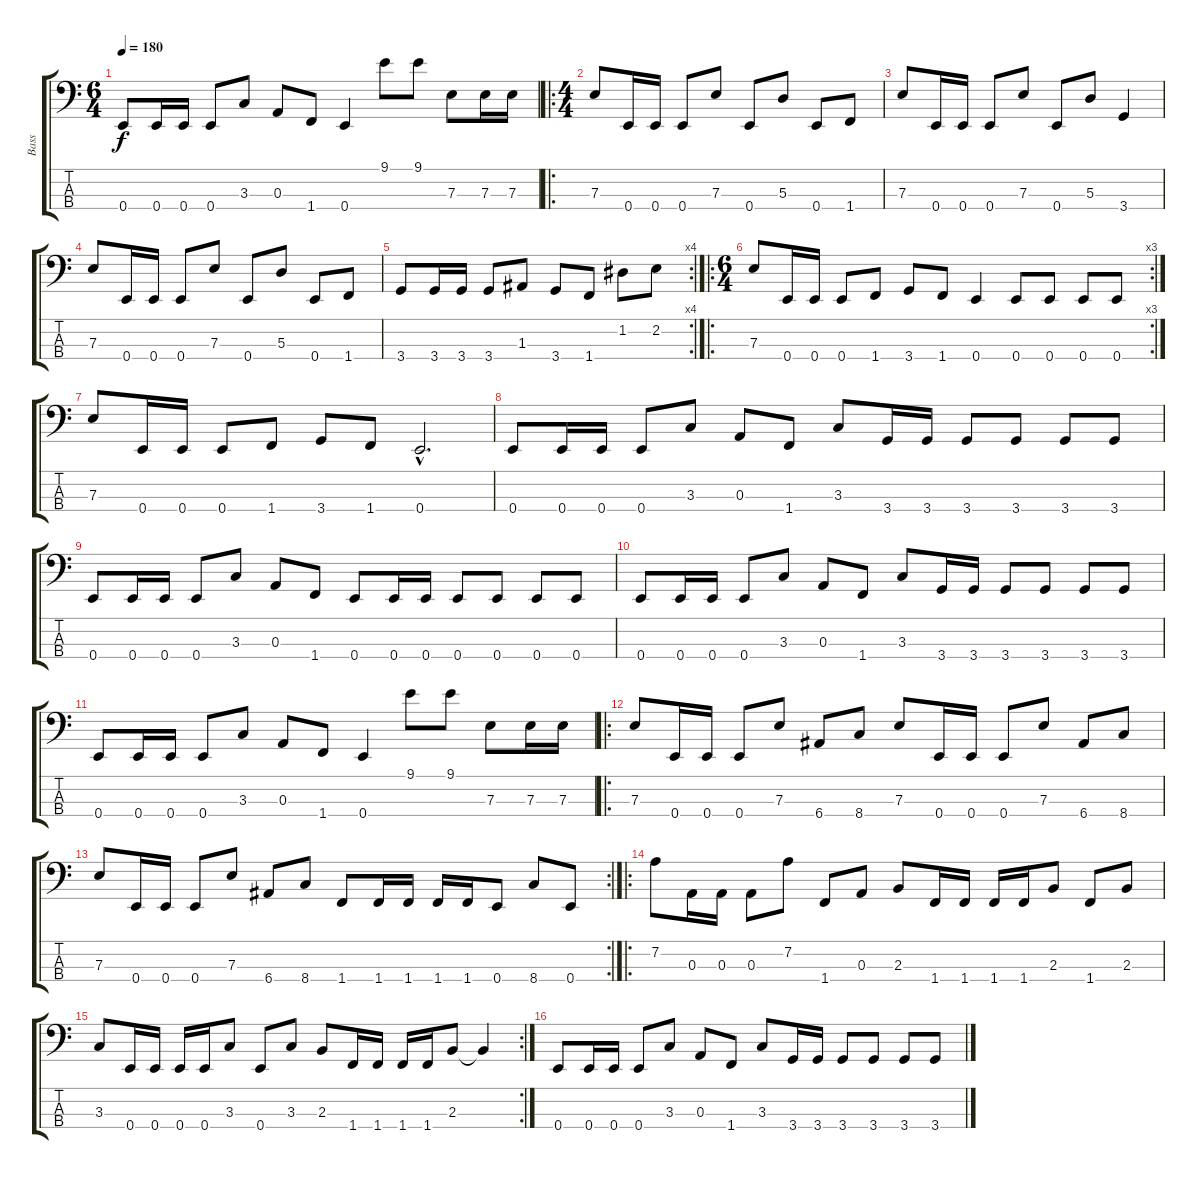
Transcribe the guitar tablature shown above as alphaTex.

\track ("Bass" "Bass") {instrument electricbassfinger}
\staff {score tabs}
\tuning (G2 D2 A1 E1) {hide}
\ts (6 4)
\tempo 180
\clef f4
\ks c
0.4.8{dy f} 0.4.16 0.4.16 0.4.8 3.3.8 0.3.8 1.4.8 0.4.4 9.1.8 9.1.8 7.3.8 7.3.16 7.3.16 |
\ro
\ts (4 4)
7.3.8 0.4.16 0.4.16 0.4.8 7.3.8 0.4.8 5.3.8 0.4.8 1.4.8 |
7.3.8 0.4.16 0.4.16 0.4.8 7.3.8 0.4.8 5.3.8 3.4.4 |
7.3.8 0.4.16 0.4.16 0.4.8 7.3.8 0.4.8 5.3.8 0.4.8 1.4.8 |
\rc 4
3.4.8 3.4.16 3.4.16 3.4.8 1.3.8 3.4.8 1.4.8 1.2.8 2.2.8 |
\ro
\rc 3
\ts (6 4)
7.3.8 0.4.16 0.4.16 0.4.8 1.4.8 3.4.8 1.4.8 0.4.4 0.4.8 0.4.8 0.4.8 0.4.8 |
7.3.8 0.4.16 0.4.16 0.4.8 1.4.8 3.4.8 1.4.8 0.4{hac}.2{d} |
0.4.8 0.4.16 0.4.16 0.4.8 3.3.8 0.3.8 1.4.8 3.3.8 3.4.16 3.4.16 3.4.8 3.4.8 3.4.8 3.4.8 |
0.4.8 0.4.16 0.4.16 0.4.8 3.3.8 0.3.8 1.4.8 0.4.8 0.4.16 0.4.16 0.4.8 0.4.8 0.4.8 0.4.8 |
0.4.8 0.4.16 0.4.16 0.4.8 3.3.8 0.3.8 1.4.8 3.3.8 3.4.16 3.4.16 3.4.8 3.4.8 3.4.8 3.4.8 |
0.4.8 0.4.16 0.4.16 0.4.8 3.3.8 0.3.8 1.4.8 0.4.4 9.1.8 9.1.8 7.3.8 7.3.16 7.3.16 |
\ro
7.3.8 0.4.16 0.4.16 0.4.8 7.3.8 6.4.8 8.4.8 7.3.8 0.4.16 0.4.16 0.4.8 7.3.8 6.4.8 8.4.8 |
\rc 2
7.3.8 0.4.16 0.4.16 0.4.8 7.3.8 6.4.8 8.4.8 1.4.8 1.4.16 1.4.16 1.4.16 1.4.16 0.4.8 8.4.8 0.4.8 |
\ro
7.2.8 0.3.16 0.3.16 0.3.8 7.2.8 1.4.8 0.3.8 2.3.8 1.4.16 1.4.16 1.4.16 1.4.16 2.3.8 1.4.8 2.3.8 |
\rc 2
3.3.8 0.4.16 0.4.16 0.4.16 0.4.16 3.3.8 0.4.8 3.3.8 2.3.8 1.4.16 1.4.16 1.4.16 1.4.16 2.3.8 2.3{t}.4 |
0.4.8 0.4.16 0.4.16 0.4.8 3.3.8 0.3.8 1.4.8 3.3.8 3.4.16 3.4.16 3.4.8 3.4.8 3.4.8 3.4.8
